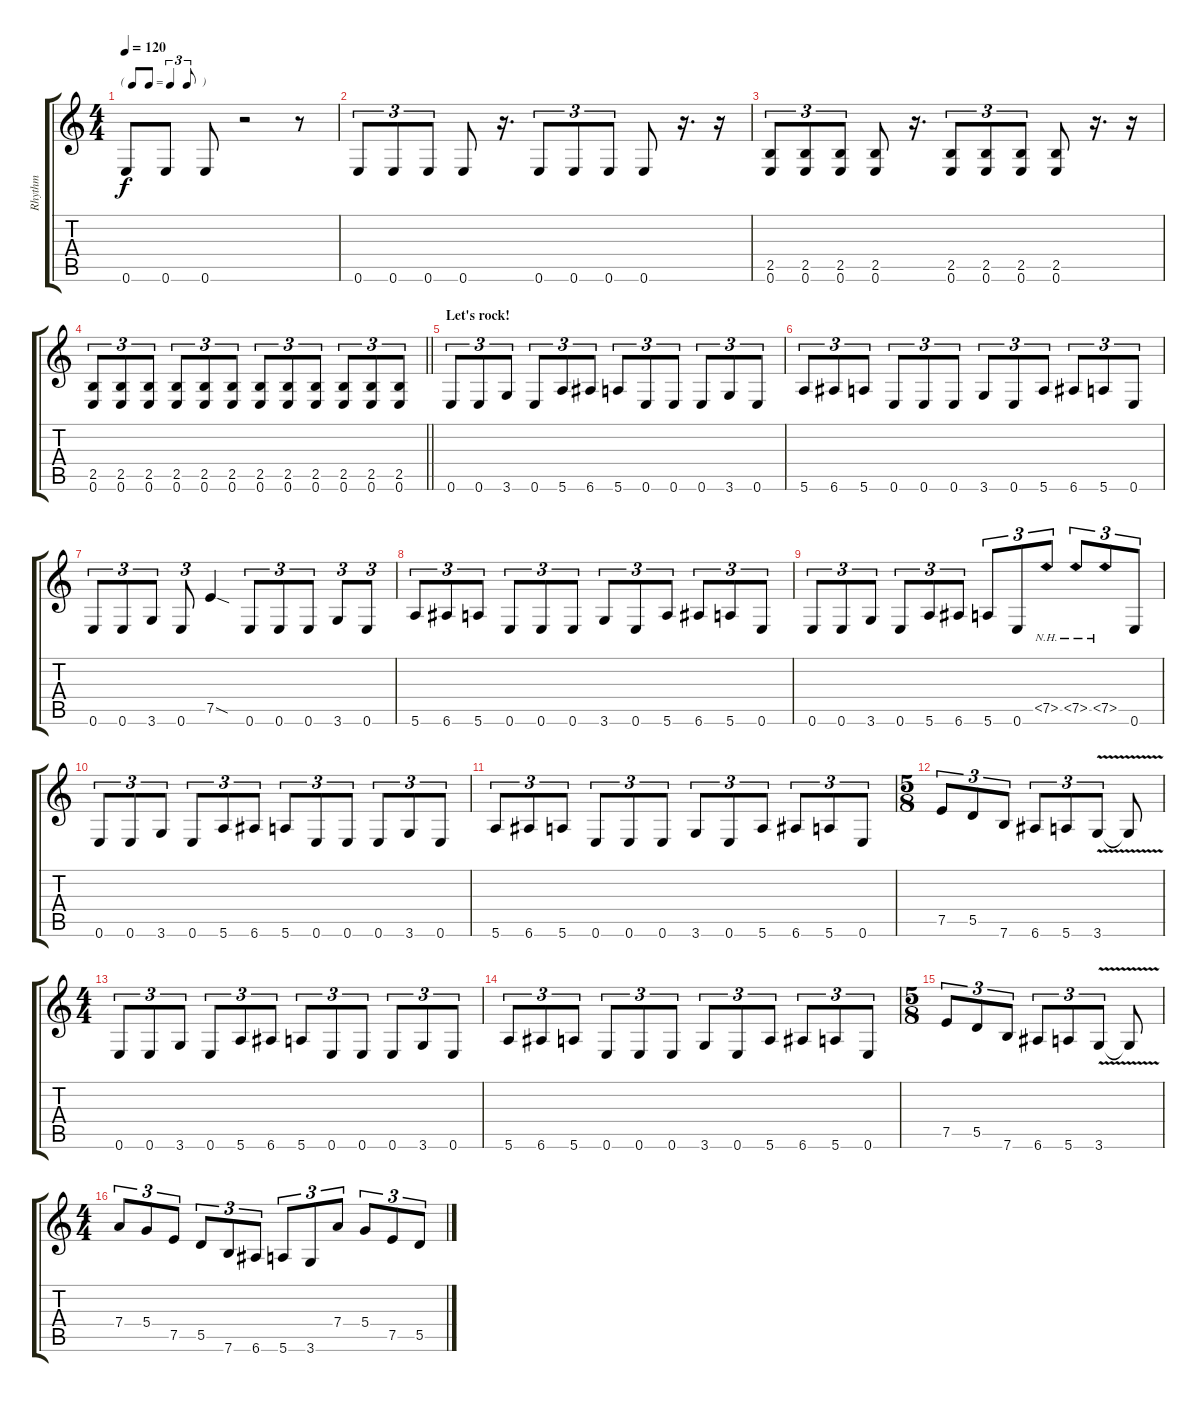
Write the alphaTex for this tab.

\track ("Rhythm" "Rhythm") {instrument distortionguitar}
\staff {score tabs}
\tuning (E4 B3 G3 D3 A2 E2) {hide}
\ts (4 4)
\tf triplet8th
\tempo 120
\clef g2
\ks c
0.6.8{dy f} 0.6.8 0.6.8 r.2 r.8 |
0.6.8{tu (3 2)} 0.6.8{tu (3 2)} 0.6.8{tu (3 2)} 0.6.8 r.16{d} 0.6.8{tu (3 2)} 0.6.8{tu (3 2)} 0.6.8{tu (3 2)} 0.6.8 r.16{d} r.16 |
(2.5 0.6).8{tu (3 2)} (2.5 0.6).8{tu (3 2)} (2.5 0.6).8{tu (3 2)} (2.5 0.6).8 r.16{d} (2.5 0.6).8{tu (3 2)} (2.5 0.6).8{tu (3 2)} (2.5 0.6).8{tu (3 2)} (2.5 0.6).8 r.16{d} r.16 |
\barLineRight lightlight
(2.5 0.6).8{tu (3 2)} (2.5 0.6).8{tu (3 2)} (2.5 0.6).8{tu (3 2)} (2.5 0.6).8{tu (3 2)} (2.5 0.6).8{tu (3 2)} (2.5 0.6).8{tu (3 2)} (2.5 0.6).8{tu (3 2)} (2.5 0.6).8{tu (3 2)} (2.5 0.6).8{tu (3 2)} (2.5 0.6).8{tu (3 2)} (2.5 0.6).8{tu (3 2)} (2.5 0.6).8{tu (3 2)} |
\section ("" "Let's rock!")
0.6.8{tu (3 2)} 0.6.8{tu (3 2)} 3.6.8{tu (3 2)} 0.6.8{tu (3 2)} 5.6.8{tu (3 2)} 6.6.8{tu (3 2)} 5.6.8{tu (3 2)} 0.6.8{tu (3 2)} 0.6.8{tu (3 2)} 0.6.8{tu (3 2)} 3.6.8{tu (3 2)} 0.6.8{tu (3 2)} |
5.6.8{tu (3 2)} 6.6.8{tu (3 2)} 5.6.8{tu (3 2)} 0.6.8{tu (3 2)} 0.6.8{tu (3 2)} 0.6.8{tu (3 2)} 3.6.8{tu (3 2)} 0.6.8{tu (3 2)} 5.6.8{tu (3 2)} 6.6.8{tu (3 2)} 5.6.8{tu (3 2)} 0.6.8{tu (3 2)} |
0.6.8{tu (3 2)} 0.6.8{tu (3 2)} 3.6.8{tu (3 2)} 0.6.8{tu (3 2)} 7.5{sod}.4 0.6.8{tu (3 2)} 0.6.8{tu (3 2)} 0.6.8{tu (3 2)} 3.6.8{tu (3 2)} 0.6.8{tu (3 2)} |
5.6.8{tu (3 2)} 6.6.8{tu (3 2)} 5.6.8{tu (3 2)} 0.6.8{tu (3 2)} 0.6.8{tu (3 2)} 0.6.8{tu (3 2)} 3.6.8{tu (3 2)} 0.6.8{tu (3 2)} 5.6.8{tu (3 2)} 6.6.8{tu (3 2)} 5.6.8{tu (3 2)} 0.6.8{tu (3 2)} |
0.6.8{tu (3 2)} 0.6.8{tu (3 2)} 3.6.8{tu (3 2)} 0.6.8{tu (3 2)} 5.6.8{tu (3 2)} 6.6.8{tu (3 2)} 5.6.8{tu (3 2)} 0.6.8{tu (3 2)} 7.5{nh}.8{tu (3 2)} 7.5{nh}.8{tu (3 2)} 7.5{nh}.8{tu (3 2)} 0.6.8{tu (3 2)} |
0.6.8{tu (3 2)} 0.6.8{tu (3 2)} 3.6.8{tu (3 2)} 0.6.8{tu (3 2)} 5.6.8{tu (3 2)} 6.6.8{tu (3 2)} 5.6.8{tu (3 2)} 0.6.8{tu (3 2)} 0.6.8{tu (3 2)} 0.6.8{tu (3 2)} 3.6.8{tu (3 2)} 0.6.8{tu (3 2)} |
5.6.8{tu (3 2)} 6.6.8{tu (3 2)} 5.6.8{tu (3 2)} 0.6.8{tu (3 2)} 0.6.8{tu (3 2)} 0.6.8{tu (3 2)} 3.6.8{tu (3 2)} 0.6.8{tu (3 2)} 5.6.8{tu (3 2)} 6.6.8{tu (3 2)} 5.6.8{tu (3 2)} 0.6.8{tu (3 2)} |
\ts (5 8)
7.5.8{tu (3 2)} 5.5.8{tu (3 2)} 7.6.8{tu (3 2)} 6.6.8{tu (3 2)} 5.6.8{tu (3 2)} 3.6{v}.8{tu (3 2)} 3.6{t}.8 |
\ts (4 4)
0.6.8{tu (3 2)} 0.6.8{tu (3 2)} 3.6.8{tu (3 2)} 0.6.8{tu (3 2)} 5.6.8{tu (3 2)} 6.6.8{tu (3 2)} 5.6.8{tu (3 2)} 0.6.8{tu (3 2)} 0.6.8{tu (3 2)} 0.6.8{tu (3 2)} 3.6.8{tu (3 2)} 0.6.8{tu (3 2)} |
5.6.8{tu (3 2)} 6.6.8{tu (3 2)} 5.6.8{tu (3 2)} 0.6.8{tu (3 2)} 0.6.8{tu (3 2)} 0.6.8{tu (3 2)} 3.6.8{tu (3 2)} 0.6.8{tu (3 2)} 5.6.8{tu (3 2)} 6.6.8{tu (3 2)} 5.6.8{tu (3 2)} 0.6.8{tu (3 2)} |
\ts (5 8)
7.5.8{tu (3 2)} 5.5.8{tu (3 2)} 7.6.8{tu (3 2)} 6.6.8{tu (3 2)} 5.6.8{tu (3 2)} 3.6{v}.8{tu (3 2)} 3.6{t}.8 |
\ts (4 4)
7.4.8{tu (3 2)} 5.4.8{tu (3 2)} 7.5.8{tu (3 2)} 5.5.8{tu (3 2)} 7.6.8{tu (3 2)} 6.6.8{tu (3 2)} 5.6.8{tu (3 2)} 3.6.8{tu (3 2)} 7.4.8{tu (3 2)} 5.4.8{tu (3 2)} 7.5.8{tu (3 2)} 5.5.8{tu (3 2)}
